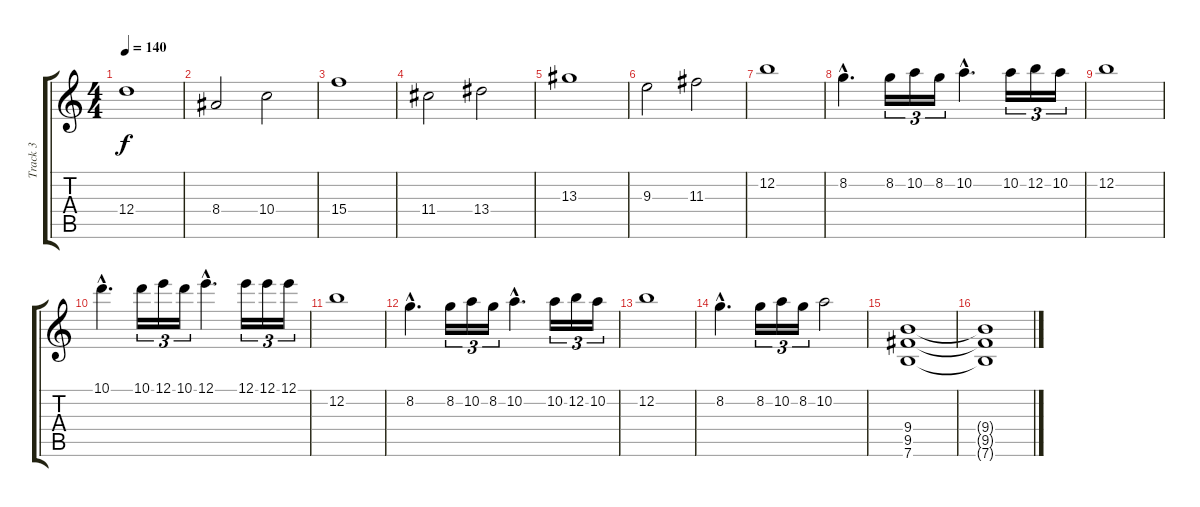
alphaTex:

\track ("Track 3" "Track 3") {instrument distortionguitar}
\staff {score tabs}
\tuning (E4 B3 G3 D3 A2 E2) {hide}
\ts (4 4)
\tempo 140
\clef g2
\ks c
12.4.1{dy f} |
8.4.2 10.4.2 |
15.4.1 |
11.4.2 13.4.2 |
13.3.1 |
9.3.2 11.3.2 |
12.2.1 |
8.2{hac}.4{d} 8.2.16{tu (3 2)} 10.2.16{tu (3 2)} 8.2.16{tu (3 2)} 10.2{hac}.4{d} 10.2.16{tu (3 2)} 12.2.16{tu (3 2)} 10.2.16{tu (3 2)} |
12.2.1 |
10.1{hac}.4{d} 10.1.16{tu (3 2)} 12.1.16{tu (3 2)} 10.1.16{tu (3 2)} 12.1{hac}.4{d} 12.1.16{tu (3 2)} 12.1.16{tu (3 2)} 12.1.16{tu (3 2)} |
12.2.1 |
8.2{hac}.4{d} 8.2.16{tu (3 2)} 10.2.16{tu (3 2)} 8.2.16{tu (3 2)} 10.2{hac}.4{d} 10.2.16{tu (3 2)} 12.2.16{tu (3 2)} 10.2.16{tu (3 2)} |
12.2.1 |
8.2{hac}.4{d} 8.2.16{tu (3 2)} 10.2.16{tu (3 2)} 8.2.16{tu (3 2)} 10.2.2 |
(9.4 9.5 7.6).1 |
(9.4{t} 9.5{t} 7.6{t}).1
